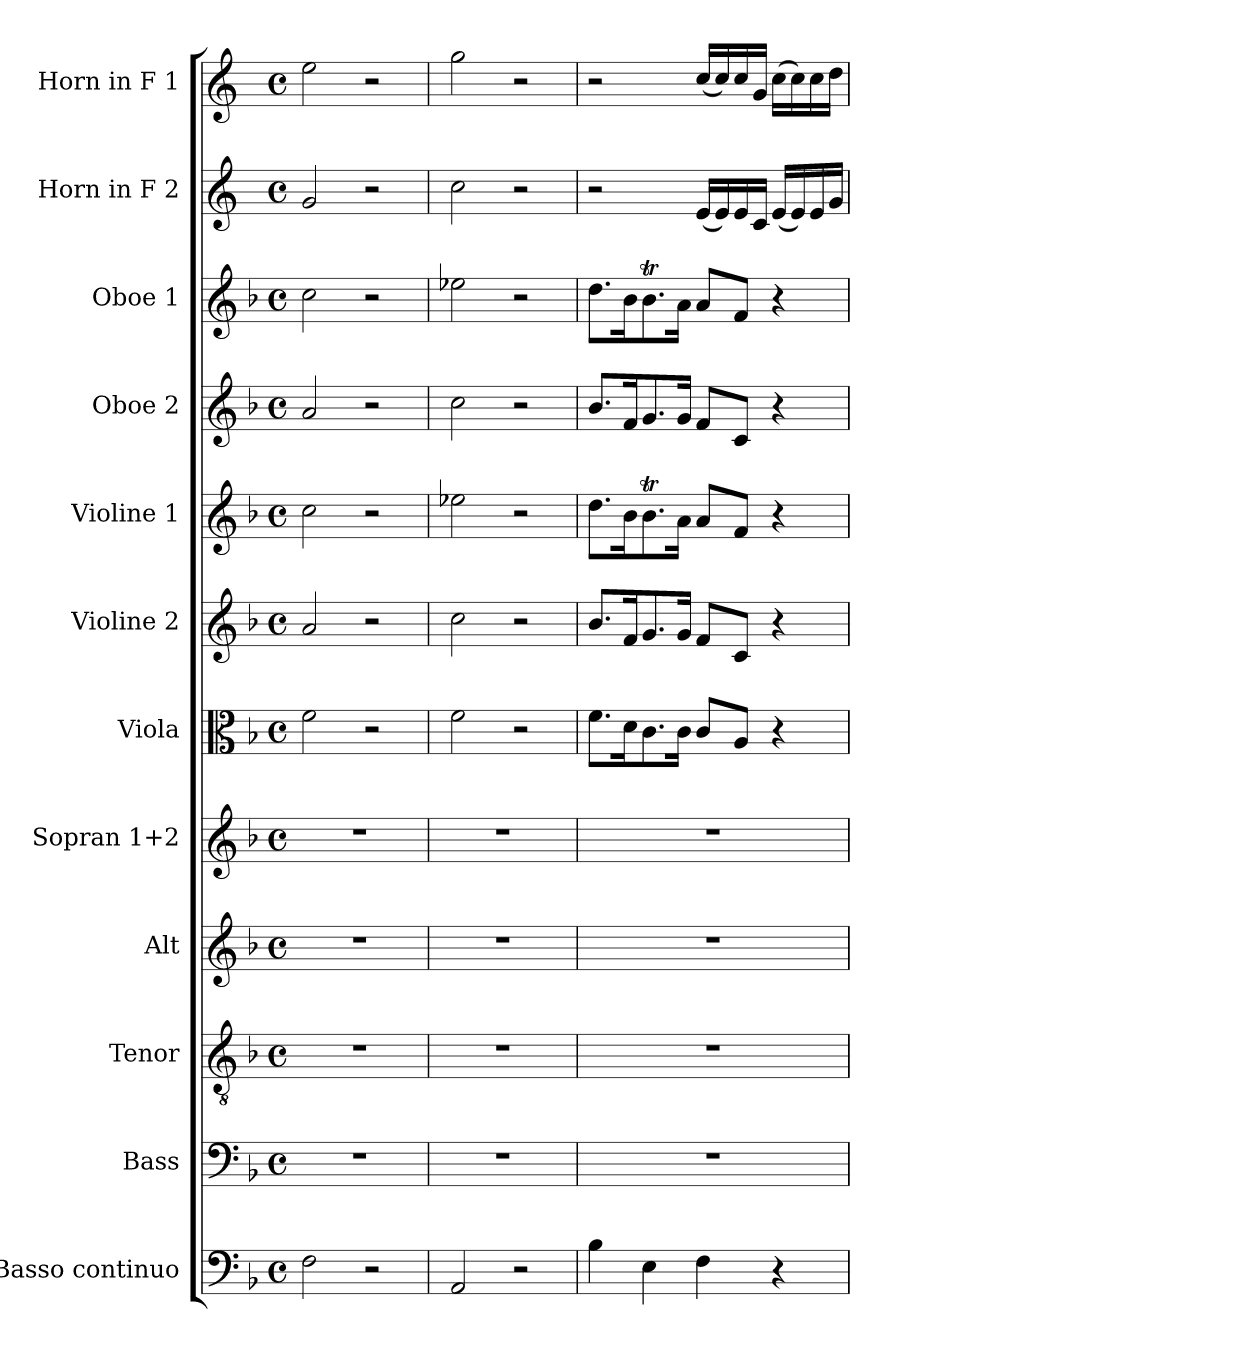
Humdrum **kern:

**kern	**kern	**kern	**kern	**kern	**kern	**kern	**kern	**kern	**kern	**kern	**kern
*part12	*part11	*part10	*part9	*part8	*part7	*part6	*part5	*part4	*part3	*part2	*part1
*staff12	*staff11	*staff10	*staff9	*staff8	*staff7	*staff6	*staff5	*staff4	*staff3	*staff2	*staff1
*I"Basso continuo	*I"Bass	*I"Tenor	*I"Alt	*I"Sopran 1+2	*I"Viola	*I"Violine 2	*I"Violine 1	*I"Oboe 2	*I"Oboe 1	*I"Horn in F 2	*I"Horn in F 1
*I'BC	*I'Bas	*I'T	*I'A	*	*I'Vla	*I'Vln 2	*I'Vln 1	*I'Ob 2	*I'Ob 1	*I'Horn 2	*I'Horn 1
*clefF4	*clefF4	*clefGv2	*clefG2	*clefG2	*clefC3	*clefG2	*clefG2	*clefG2	*clefG2	*clefG2	*clefG2
*ITrd7c12	*	*	*	*	*	*	*	*	*	*ITrd4c7	*ITrd4c7
*k[b-]	*k[b-]	*k[b-]	*k[b-]	*k[b-]	*k[b-]	*k[b-]	*k[b-]	*k[b-]	*k[b-]	*k[b-]	*k[b-]
*M4/4	*M4/4	*M4/4	*M4/4	*M4/4	*M4/4	*M4/4	*M4/4	*M4/4	*M4/4	*M4/4	*M4/4
*met(c)	*met(c)	*met(c)	*met(c)	*met(c)	*met(c)	*met(c)	*met(c)	*met(c)	*met(c)	*met(c)	*met(c)
=	=	=	=	=	=	=	=	=	=	=	=
2FF\	1r	1r	1r	1r	2f\	2a/	2cc\	2a/	2cc\	2c/	2a\
2r	.	.	.	.	2r	2r	2r	2r	2r	2r	2r
=1	=1	=1	=1	=1	=1	=1	=1	=1	=1	=1	=1
2AAA/	1r	1r	1r	1r	2f\	2cc\	2ee-X\	2cc\	2ee-X\	2f\	2cc\
2r	.	.	.	.	2r	2r	2r	2r	2r	2r	2r
=2	=2	=2	=2	=2	=2	=2	=2	=2	=2	=2	=2
4BB-\	1r	1r	1r	1r	8.f\L	8.b-/L	8.dd\L	8.b-/L	8.dd\L	2r	2r
.	.	.	.	.	16d\K	16f/K	16b-\K	16f/K	16b-\K	.	.
4EE\	.	.	.	.	8.c\	8.g/	8.b-T\	8.g/	8.b-T\	.	.
.	.	.	.	.	16c\Jk	16g/Jk	16a\Jk	16g/Jk	16a\Jk	.	.
4FF\	.	.	.	.	8c/L	8f/L	8a/L	8f/L	8a/L	(<16A/LL	(<16f/LL
.	.	.	.	.	.	.	.	.	.	16A/)	16f/)
.	.	.	.	.	8A/J	8c/J	8f/J	8c/J	8f/J	16A/	16f/
.	.	.	.	.	.	.	.	.	.	16F/JJ	16c/JJ
4r	.	.	.	.	4r	4r	4r	4r	4r	(<16A/LL	(>16f\LL
.	.	.	.	.	.	.	.	.	.	16A/)	16f\)
.	.	.	.	.	.	.	.	.	.	16A/	16f\
.	.	.	.	.	.	.	.	.	.	16c/JJ	16g\JJ
=	=	=	=	=	=	=	=	=	=	=	=
*-	*-	*-	*-	*-	*-	*-	*-	*-	*-	*-	*-
